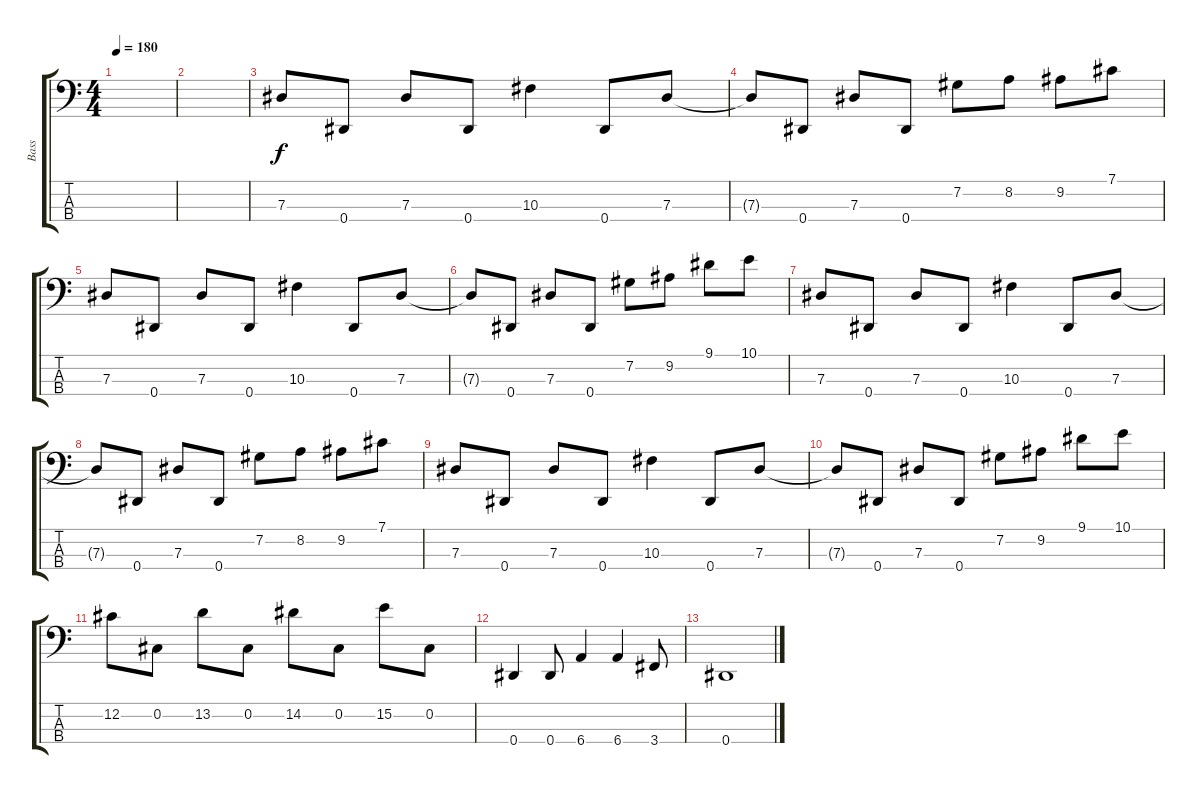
\track ("Bass" "Bass") {instrument electricbasspick}
\staff {score tabs}
\tuning (Gb2 Db2 Ab1 Eb1) {hide}
\ts (4 4)
\tempo 180
\clef f4
\ks c
|
|
7.3.8 0.4.8 7.3.8 0.4.8 10.3.4 0.4.8 7.3.8 |
7.3{t}.8 0.4.8 7.3.8 0.4.8 7.2.8 8.2.8 9.2.8 7.1.8 |
7.3.8 0.4.8 7.3.8 0.4.8 10.3.4 0.4.8 7.3.8 |
7.3{t}.8 0.4.8 7.3.8 0.4.8 7.2.8 9.2.8 9.1.8 10.1.8 |
7.3.8 0.4.8 7.3.8 0.4.8 10.3.4 0.4.8 7.3.8 |
7.3{t}.8 0.4.8 7.3.8 0.4.8 7.2.8 8.2.8 9.2.8 7.1.8 |
7.3.8 0.4.8 7.3.8 0.4.8 10.3.4 0.4.8 7.3.8 |
7.3{t}.8 0.4.8 7.3.8 0.4.8 7.2.8 9.2.8 9.1.8 10.1.8 |
12.2.8 0.2.8 13.2.8 0.2.8 14.2.8 0.2.8 15.2.8 0.2.8 |
0.4.4 0.4.8 6.4.4 6.4.4 3.4.8 |
0.4.1
